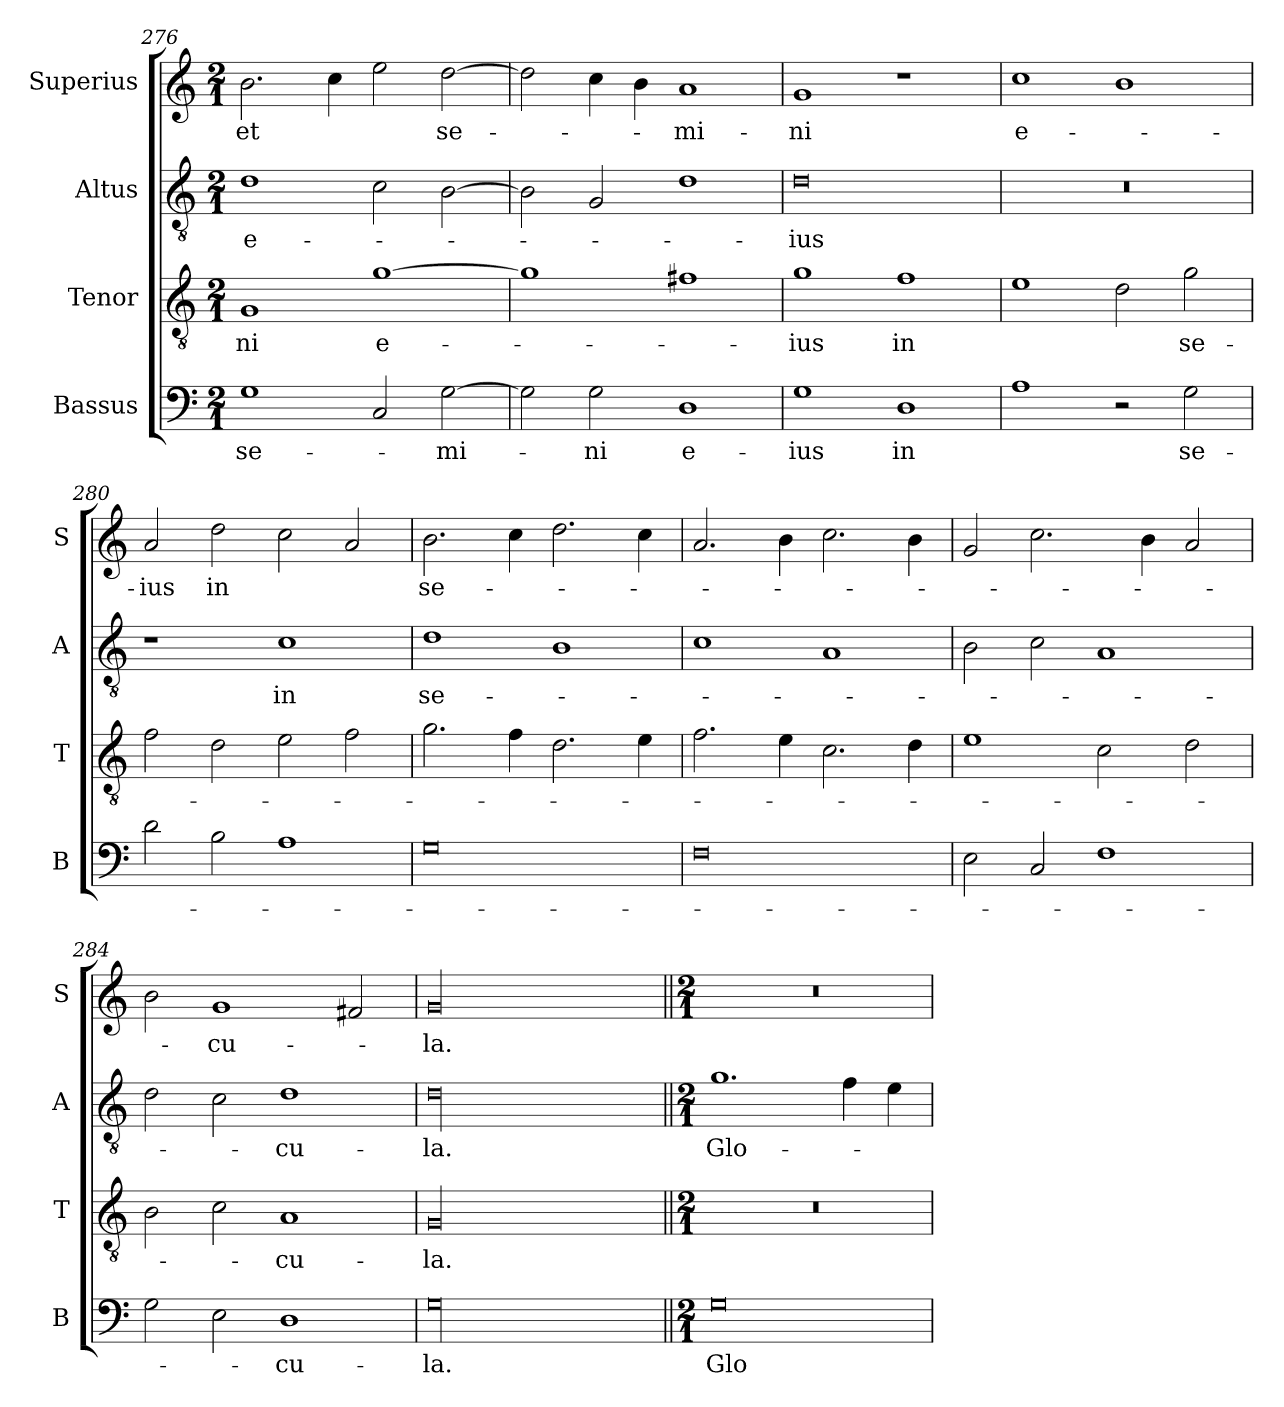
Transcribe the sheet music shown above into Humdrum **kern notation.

**kern	**text	**kern	**text	**kern	**text	**kern	**text
*part4	*part4	*part3	*part3	*part2	*part2	*part1	*part1
*staff4	*staff4	*staff3	*staff3	*staff2	*staff2	*staff1	*staff1
*I"Bassus	*	*I"Tenor	*	*I"Altus	*	*I"Superius	*
*I'B	*	*I'T	*	*I'A	*	*I'S	*
*clefF4	*	*clefGv2	*	*clefGv2	*	*clefG2	*
*k[]	*	*k[]	*	*k[]	*	*k[]	*
*M2/1	*	*M2/1	*	*M2/1	*	*M2/1	*
=276	=276	=276	=276	=276	=276	=276	=276
!	!LO:LY:i	!	!	!	!	!	!
1G	se-	1G	-ni	1d	e-	2.b	et
.	.	.	.	.	.	4cc	.
2C	.	[1g	e-	2c	.	2ee	.
!	!LO:LY:i	!	!	!	!	!	!
[2G	-mi-	.	.	[2B	.	[2dd	se-
=277	=277	=277	=277	=277	=277	=277	=277
2G]	.	1g]	.	2B]	.	2dd]	.
!	!LO:LY:i	!	!	!	!	!	!
2G	-ni	.	.	2G	.	4cc	.
.	.	.	.	.	.	4b	.
!	!LO:LY:i	!	!	!	!	!	!
1D	e-	1f#X	.	1d	.	1a	-mi-
=278	=278	=278	=278	=278	=278	=278	=278
!	!LO:LY:i	!	!	!	!	!	!
1G	-ius	1g	-ius	0d	-ius	1g	-ni
1D	in	1f	in	.	.	1r	.
=279	=279	=279	=279	=279	=279	=279	=279
1A	.	1e	.	0r	.	1cc	e-
2r	.	2d	.	.	.	1b	.
2G	se-	2g	se-	.	.	.	.
=280	=280	=280	=280	=280	=280	=280	=280
2d	.	2f	.	1r	.	2a	-ius
2B	.	2d	.	.	.	2dd	in
1A	.	2e	.	1c	in	2cc	.
.	.	2f	.	.	.	2a	.
=281	=281	=281	=281	=281	=281	=281	=281
0G	.	2.g	.	1d	se-	2.b	se-
.	.	4f	.	.	.	4cc	.
.	.	2.d	.	1B	.	2.dd	.
.	.	4e	.	.	.	4cc	.
=282	=282	=282	=282	=282	=282	=282	=282
0F	.	2.f	.	1c	.	2.a	.
.	.	4e	.	.	.	4b	.
.	.	2.c	.	1A	.	2.cc	.
.	.	4d	.	.	.	4b	.
=283	=283	=283	=283	=283	=283	=283	=283
2E	.	1e	.	2B	.	2g	.
2C	.	.	.	2c	.	2.cc	.
1F	.	2c	.	1A	.	.	.
.	.	.	.	.	.	4b	.
.	.	2d	.	.	.	2a	.
=284	=284	=284	=284	=284	=284	=284	=284
2G	.	2B	.	2d	.	2b	.
2E	.	2c	.	2c	.	1g	-cu-
1D	-cu-	1A	-cu-	1d	-cu-	.	.
.	.	.	.	.	.	2f#X	.
=285	=285	=285	=285	=285	=285	=285	=285
00G	-la.	00G	-la.	00d	-la.	00g	-la.
=286||	=286||	=286||	=286||	=286||	=286||	=286||	=286||
*M2/1	*	*M2/1	*	*M2/1	*	*M2/1	*
0G	Glo-	0r	.	1.g	Glo-	0r	.
.	.	.	.	4f	.	.	.
.	.	.	.	4e	.	.	.
=	=	=	=	=	=	=	=
*-	*-	*-	*-	*-	*-	*-	*-
